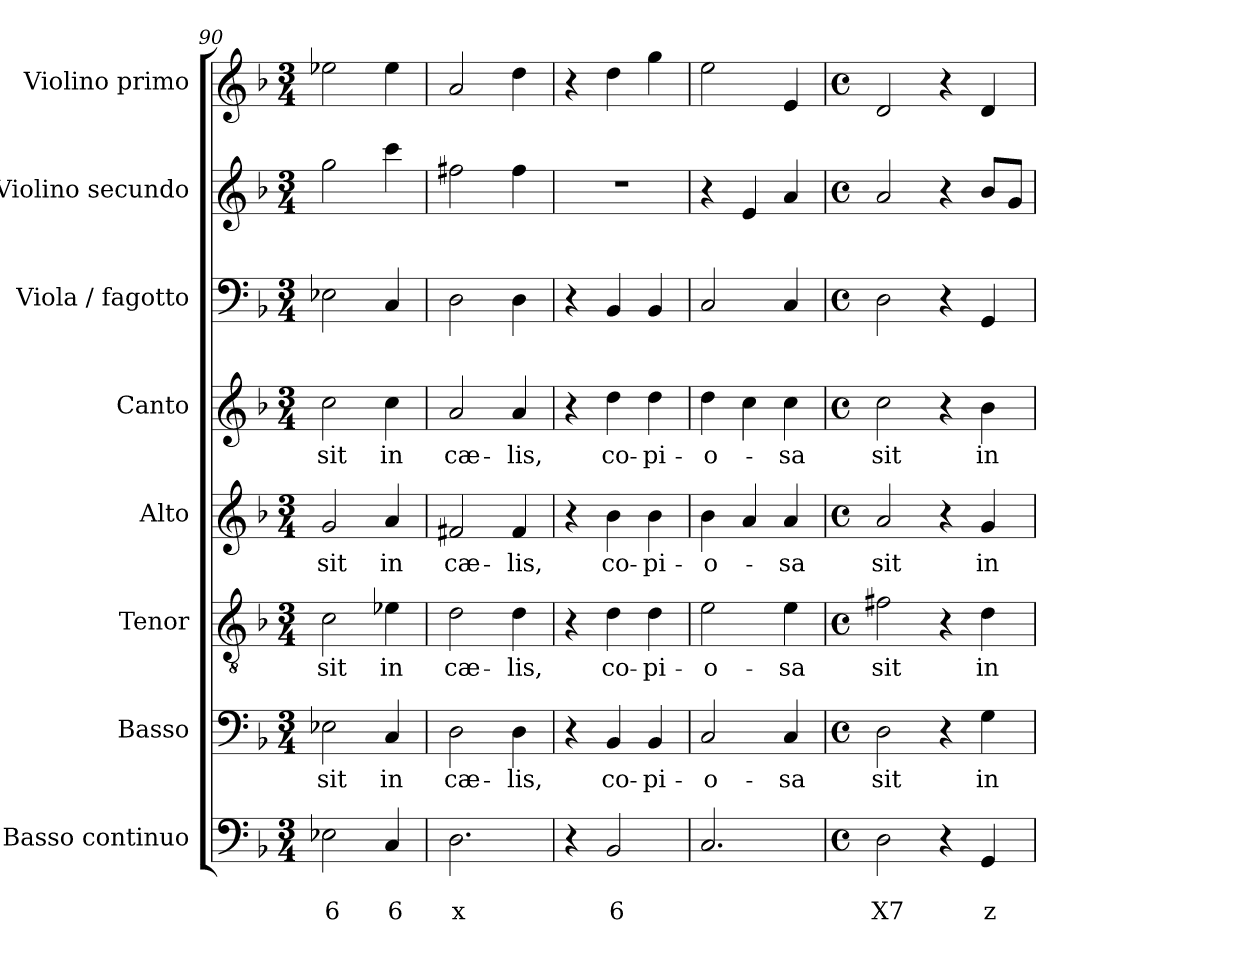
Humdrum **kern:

**kern	**text	**text	**kern	**text	**kern	**text	**kern	**text	**kern	**text	**kern	**kern	**kern
*part8	*part8	*part8	*part7	*part7	*part6	*part6	*part5	*part5	*part4	*part4	*part3	*part2	*part1
*staff8	*staff8	*staff8	*staff7	*staff7	*staff6	*staff6	*staff5	*staff5	*staff4	*staff4	*staff3	*staff2	*staff1
*I"Basso continuo	*	*	*I"Basso	*	*I"Tenor	*	*I"Alto	*	*I"Canto	*	*I"Viola / fagotto	*I"Violino secundo	*I"Violino primo
*I'BC	*	*	*I'B	*	*I'T	*	*I'A	*	*I'C	*	*	*I'V2	*I'V1
*clefF4	*	*	*clefF4	*	*clefGv2	*	*clefG2	*	*clefG2	*	*clefF4	*clefG2	*clefG2
*k[b-]	*	*	*k[b-]	*	*k[b-]	*	*k[b-]	*	*k[b-]	*	*k[b-]	*k[b-]	*k[b-]
*F:	*	*	*F:	*	*F:	*	*F:	*	*F:	*	*F:	*F:	*F:
*M3/4	*	*	*M3/4	*	*M3/4	*	*M3/4	*	*M3/4	*	*M3/4	*M3/4	*M3/4
=90	=90	=90	=90	=90	=90	=90	=90	=90	=90	=90	=90	=90	=90
!	!	!LO:LY:b	!	!LO:LY:b	!	!LO:LY:b	!	!LO:LY:b	!	!LO:LY:b	!	!	!
2E-X\	.	6	2E-X\	sit	2c\	sit	2g/	sit	2cc\	sit	2E-X\	2gg\	2ee-X\
!	!	!LO:LY:b	!	!LO:LY:b	!	!LO:LY:b	!	!LO:LY:b	!	!LO:LY:b	!	!	!
4C/	.	6	4C/	in	4e-X\	in	4a/	in	4cc\	in	4C/	4ccc\	4ee-\
=91	=91	=91	=91	=91	=91	=91	=91	=91	=91	=91	=91	=91	=91
!	!	!LO:LY:b	!	!LO:LY:b	!	!LO:LY:b	!	!LO:LY:b	!	!LO:LY:b	!	!	!
2.D\	.	x	2D\	cæ-	2d\	cæ-	2f#X/	cæ-	2a/	cæ-	2D\	2ff#X\	2a/
!	!	!	!	!LO:LY:b	!	!LO:LY:b	!	!LO:LY:b	!	!LO:LY:b	!	!	!
.	.	.	4D\	-lis,	4d\	-lis,	4f#/	-lis,	4a/	-lis,	4D\	4ff#\	4dd\
=92	=92	=92	=92	=92	=92	=92	=92	=92	=92	=92	=92	=92	=92
4r	.	.	4r	.	4r	.	4r	.	4r	.	4r	2.r	4r
!	!	!LO:LY:b	!	!LO:LY:b	!	!LO:LY:b	!	!LO:LY:b	!	!LO:LY:b	!	!	!
2BB-/	.	6	4BB-/	co-	4d\	co-	4b-\	co-	4dd\	co-	4BB-/	.	4dd\
!	!	!	!	!LO:LY:b	!	!LO:LY:b	!	!LO:LY:b	!	!LO:LY:b	!	!	!
.	.	.	4BB-/	-pi-	4d\	-pi-	4b-\	-pi-	4dd\	-pi-	4BB-/	.	4gg\
=93	=93	=93	=93	=93	=93	=93	=93	=93	=93	=93	=93	=93	=93
!	!	!	!	!LO:LY:b	!	!LO:LY:b	!	!LO:LY:b	!	!LO:LY:b	!	!	!
2.C/	.	.	2C/	-o-	2e\	-o-	4b-\	-o-	4dd\	-o-	2C/	4r	2ee\
.	.	.	.	.	.	.	4a/	.	4cc\	.	.	4e/	.
!	!	!	!	!LO:LY:b	!	!LO:LY:b	!	!LO:LY:b	!	!LO:LY:b	!	!	!
.	.	.	4C/	-sa	4e\	-sa	4a/	-sa	4cc\	-sa	4C/	4a/	4e/
!!LO:PB:g=z
=94	=94	=94	=94	=94	=94	=94	=94	=94	=94	=94	=94	=94	=94
*M4/4	*	*	*M4/4	*	*M4/4	*	*M4/4	*	*M4/4	*	*M4/4	*M4/4	*M4/4
*met(c)	*	*	*met(c)	*	*met(c)	*	*met(c)	*	*met(c)	*	*met(c)	*met(c)	*met(c)
!	!	!LO:LY:b	!	!LO:LY:b	!	!LO:LY:b	!	!LO:LY:b	!	!LO:LY:b	!	!	!
2D\	.	X7	2D\	sit	2f#X\	sit	2a/	sit	2cc\	sit	2D\	2a/	2d/
4r	.	.	4r	.	4r	.	4r	.	4r	.	4r	4r	4r
!	!	!LO:LY:b	!	!LO:LY:b	!	!LO:LY:b	!	!LO:LY:b	!	!LO:LY:b	!	!	!
4GG/	.	z	4G\	in	4d\	in	4g/	in	4b-\	in	4GG/	8b-/L	4d/
.	.	.	.	.	.	.	.	.	.	.	.	8g/J	.
=	=	=	=	=	=	=	=	=	=	=	=	=	=
*-	*-	*-	*-	*-	*-	*-	*-	*-	*-	*-	*-	*-	*-
